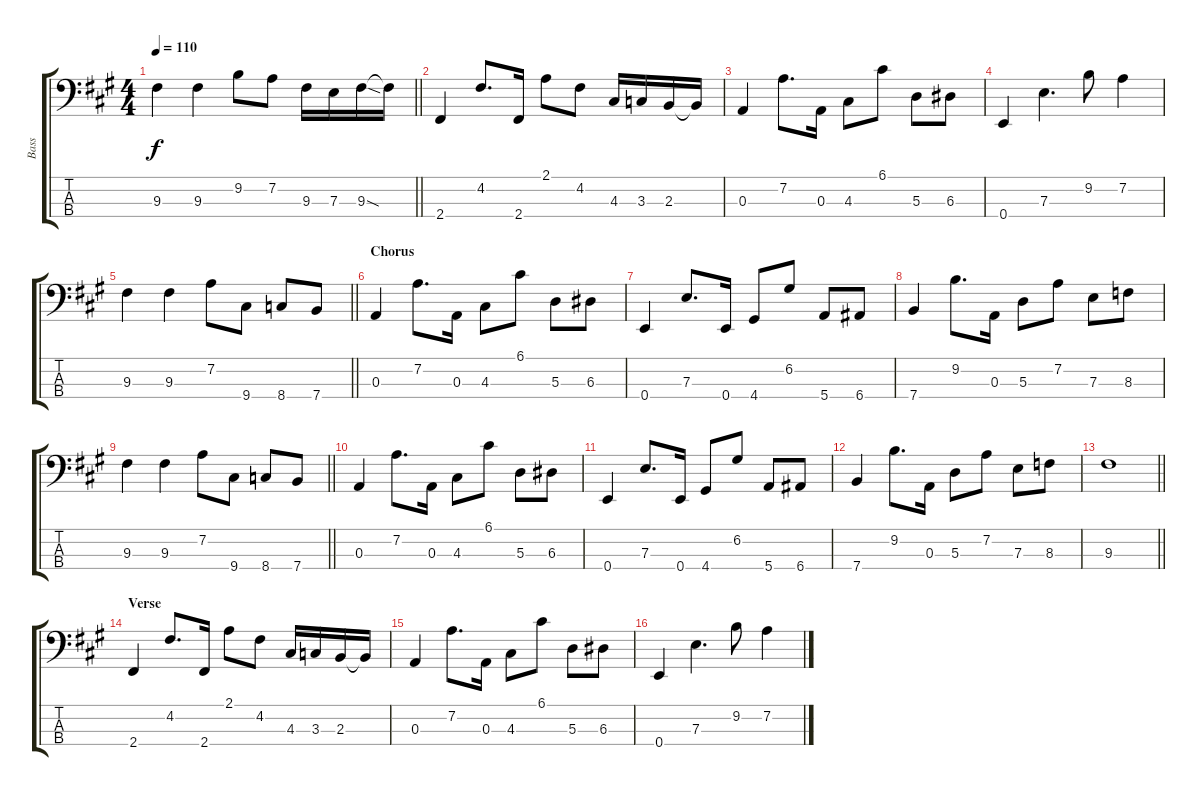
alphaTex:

\track ("Bass" "Bass") {instrument electricbassfinger}
\staff {score tabs}
\tuning (G2 D2 A1 E1) {hide}
\ts (4 4)
\tempo 110
\clef f4
\barLineRight lightlight
\ks f#minor
9.3.4{dy f} 9.3.4 9.2.8 7.2.8 9.3.16 7.3.16 9.3{sod}.16 9.3{t}.16 |
\section ("" "")
2.4.4 4.2.8{d} 2.4.16 2.1.8 4.2.8 4.3.16 3.3.16 2.3.16 2.3{t}.16 |
0.3.4 7.2.8{d} 0.3.16 4.3.8 6.1.8 5.3.8 6.3.8 |
0.4.4 7.3.4{d} 9.2.8 7.2.4 |
\barLineRight lightlight
9.3.4 9.3.4 7.2.8 9.4.8 8.4.8 7.4.8 |
\section ("" "Chorus")
0.3.4 7.2.8{d} 0.3.16 4.3.8 6.1.8 5.3.8 6.3.8 |
0.4.4 7.3.8{d} 0.4.16 4.4.8 6.2.8 5.4.8 6.4.8 |
7.4.4 9.2.8{d} 0.3.16 5.3.8 7.2.8 7.3.8 8.3.8 |
\barLineRight lightlight
9.3.4 9.3.4 7.2.8 9.4.8 8.4.8 7.4.8 |
\section ("" "")
0.3.4 7.2.8{d} 0.3.16 4.3.8 6.1.8 5.3.8 6.3.8 |
0.4.4 7.3.8{d} 0.4.16 4.4.8 6.2.8 5.4.8 6.4.8 |
7.4.4 9.2.8{d} 0.3.16 5.3.8 7.2.8 7.3.8 8.3.8 |
\barLineRight lightlight
9.3.1 |
\section ("" "Verse ")
2.4.4 4.2.8{d} 2.4.16 2.1.8 4.2.8 4.3.16 3.3.16 2.3.16 2.3{t}.16 |
0.3.4 7.2.8{d} 0.3.16 4.3.8 6.1.8 5.3.8 6.3.8 |
0.4.4 7.3.4{d} 9.2.8 7.2.4
